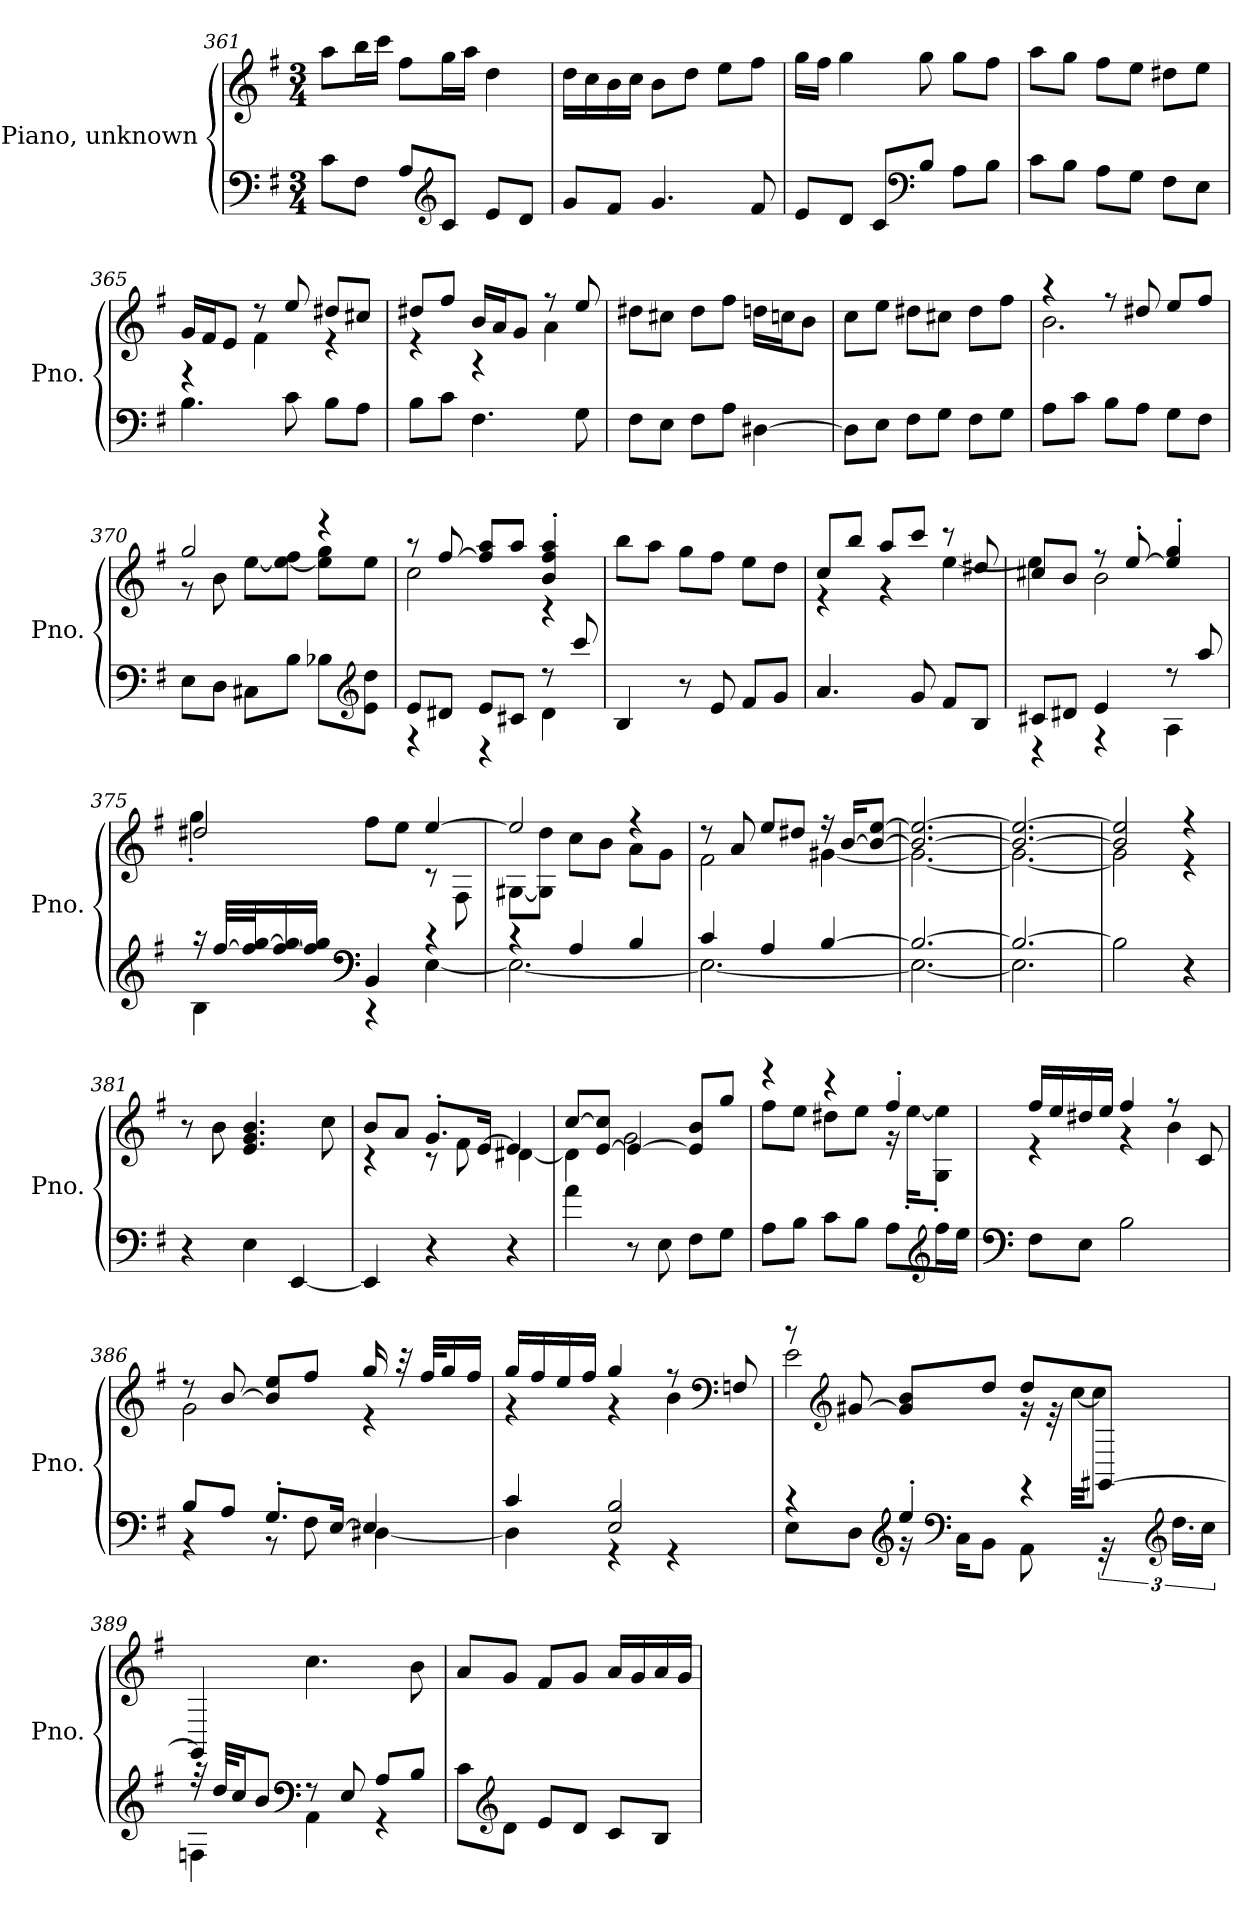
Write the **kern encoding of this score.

**kern	**kern
*part1	*part1
*staff2	*staff1
*I"Piano, unknown	*
*I'Pno.	*
*clefF4	*clefG2
*k[f#]	*k[f#]
*M3/4	*M3/4
=361	=361
8c\L	8aa\L
8F#\J	16bb\L
.	16ccc\JJ
8A/L	8ff#\L
*clefG2	*
8c/J	16gg\L
.	16aa\JJ
8e/L	4dd\
8d/J	.
=362	=362
8g/L	16dd\LL
.	16cc\
8f#/J	16b\
.	16cc\JJ
4.g/	8b\L
.	8dd\J
.	8ee\L
8f#/	8ff#\J
!!LO:LB:g=z
=363	=363
8e/L	16gg\LL
.	16ff#\JJ
8d/J	4gg\
8c/L	.
*clefF4	*
8B/J	8gg\
8A\L	8gg\L
8B\J	8ff#\J
=364	=364
8c\L	8aa\L
8B\J	8gg\J
8A\L	8ff#\L
8G\J	8ee\J
8F#\L	8dd#X\L
8E\J	8ee\J
=365	=365
*	*^
4.B\	16g/LL	4r
.	16f#/J	.
.	8e/J	.
.	8r	4f#\
8c\	8ee/	.
8B\L	8dd#X/L	4r
8A\J	8cc#X/J	.
=366	=366	=366
8B\L	8dd#X/L	4r
8c\J	8ff#/J	.
4.F#\	16b/LL	4r
.	16a/J	.
.	8g/J	.
.	8r	4a\
8G\	8ee/	.
*	*v	*v
=367	=367
8F#\L	8dd#X\L
8E\J	8cc#X\J
8F#\L	8dd#\L
8A\J	8ff#\J
[4D#X\	16ddn\LL
.	16ccn\J
.	8b\J
!!LO:LB:g=z
=368	=368
8D#\L]	8cc\L
8E\J	8ee\J
8F#\L	8dd#X\L
8G\J	8cc#X\J
8F#\L	8dd#\L
8G\J	8ff#\J
=369	=369
*	*^
8A\L	4r	2.b\
8c\J	.	.
8B\L	8r	.
8A\J	8dd#X/	.
8G\L	8ee/L	.
8F#\J	8ff#/J	.
=370	=370	=370
8E\L	2gg/	8r
8D\J	.	8b\
8C#X\L	.	[8ee\L
8B\J	.	8ee\_ 8ff#\J
8B-X\L	4r	8ee\] 8gg\L
*clefG2	*	*
8e\ 8dd\J	.	8ee\J
=371	=371	=371
*^	*	*
8e/L	4r	8r	2cc\
8d#X/J	.	[8ff#/	.
8e/L	4r	8ff#/] 8aa/L	.
8c#X/J	.	8aa/J	.
8r	4d#\	4b/' 4ff#/' 4aa/'	4r
8ccc/	.	.	.
*v	*v	*	*
*	*v	*v
=372	=372
4B/	8bb\L
.	8aa\J
8r	8gg\L
8e/	8ff#\J
8f#/L	8ee\L
8g/J	8dd\J
!!LO:LB:g=z
=373	=373
*	*^
4.a/	8cc/L	4r
.	8bb/J	.
.	8aa/L	4r
8g/	8ccc/J	.
8f#/L	8r	[4ee\
8B/J	8dd#X/	.
=374	=374	=374
*^	*	*
8c#X/L	4r	8cc#X/L	4ee\]
8d#X/J	.	8b/J	.
4e/	4r	8r	2b\
.	.	[8ee'/	.
8r	4A\	4ee/]' 4gg/'	.
8aa/	.	.	.
=375	=375	=375	=375
16r	4B\	2dd#X/	4gg'\
[32ff#/LLL	.	.	.
32ff#/] [32gg/J	.	.	.
[16ff#/ 16gg/]	.	.	.
16ff#/] 16gg/JJ	.	.	.
*clefF4	*	*	*
4BB/	4r	.	8ff#\L
.	.	.	8ee\J
4r	[4E\	[4ee/	8r
.	.	.	8F#\
=376	=376	=376	=376
4r	2.E\_	2ee/]	[8G#X\L
.	.	.	8G#\] 8dd\J
4A/	.	.	8cc\L
.	.	.	8b\J
4B/	.	4r	8a\L
.	.	.	8g\J
!!LO:LB:g=z	!!
=377	=377	=377	=377
4c/	2.E\_	8r	2f#\
.	.	8a/	.
4A/	.	8ee/L	.
.	.	8dd#X/J	.
[4B/	.	16r	[4g#X\
.	.	[16b/KL	.
.	.	8b/_ [8ee/J	.
=378	=378	=378	=378
2.B/_	2.E\_	2.b/_ 2.ee/_	2.g#\_
=379	=379	=379	=379
2.B/_	2.E\]	2.b/_ 2.ee/_	2.g#\_
*v	*v	*	*
=380	=380	=380
2B\]	2b/] 2ee/]	2g#\]
4r	4r	4r
*	*v	*v
=381	=381
4r	8r
.	8b\
4E\	4.e/ 4.g/ 4.b/
[4EE/	.
.	8cc\
=382	=382
*	*^
4EE/]	8b/L	4r
.	8a/J	.
4r	8.g'/L	8r
.	.	8f#\
.	[16e/Jk	.
4r	4e/]	[4d#X\
=383	=383	=383
4a\	[8cc/L	4d#\]
.	[8e/ 8cc/]J	.
8r	4e/_	2g\
8E\	.	.
8F#\L	8e/] 8b/L	.
8G\J	8gg/J	.
!!LO:LB:g=z	!!
=384	=384	=384
8A\L	4r	8ff#\L
8B\J	.	8ee\J
8c\L	4r	8dd#X\L
8B\J	.	8ee\J
8A\L	4ff#'/	16r
.	.	[16ee'\KL
*clefG2	*	*
16ff#\L	.	8G\' 8ee\]'J
16ee\JJ	.	.
=385	=385	=385
*clefF4	*	*
8F#\L	16ff#/LL	4r
.	16ee/	.
8E\J	16dd#X/	.
.	16ee/JJ	.
2B\	4ff#/	4r
.	8r	4b\
.	8c/	.
=386	=386	=386
*^	*	*
8B/L	4r	8r	2g\
8A/J	.	[8b/	.
8.G'/L	8r	8b/] 8ee/L	.
.	8F#\	8ff#/J	.
[16E/Jk	.	.	.
4E/]	[4D#X\	16gg/	4r
.	.	32r	.
.	.	32ff#/KLL	.
.	.	16gg/	.
.	.	16ff#/JJ	.
=387	=387	=387	=387
4c/	4D#\]	16gg/LL	4r
.	.	16ff#/	.
.	.	16ee/	.
.	.	16ff#/JJ	.
2E/ 2B/	4r	4gg/	4r
.	4r	8r	4b\
*	*	*clefF4	*
.	.	8Fn/	.
!!LO:PB:g=z	!!
=388	=388	=388	=388
4r	8E\L	8r	2e\
*	*	*clefG2	*
.	8D\J	[8g#X/	.
*clefG2	*	*	*
4ee'/	16r	8g#/] 8b/L	.
*clefF4	*	*	*
.	16C\KL	.	.
.	8BB\J	8dd/J	.
4r	8AA\	8dd/L	16r
.	.	.	32r
.	.	.	[32cc\KKL
.	48r	[8GG#X/J	8cc\J]
*clefG2	*	*	*
.	24.dd\LL	.	.
.	24cc\JJ	.	.
*	*	*v	*v
=389	=389	=389
32r	4Fn\	4GG#/]
32dd/KLL	.	.
16cc/J	.	.
8b/J	.	.
*clefF4	*	*
8r	4AA\	4.cc\
8E/	.	.
8A/L	4r	.
8B/J	.	8b\
*v	*v	*
=390	=390
8c\L	8a/L
*clefG2	*
8d\J	8g/J
8e/L	8f#/L
8d/J	8g/J
8c/L	16a/LL
.	16g/
8B/J	16a/
.	16g/JJ
=	=
*-	*-
